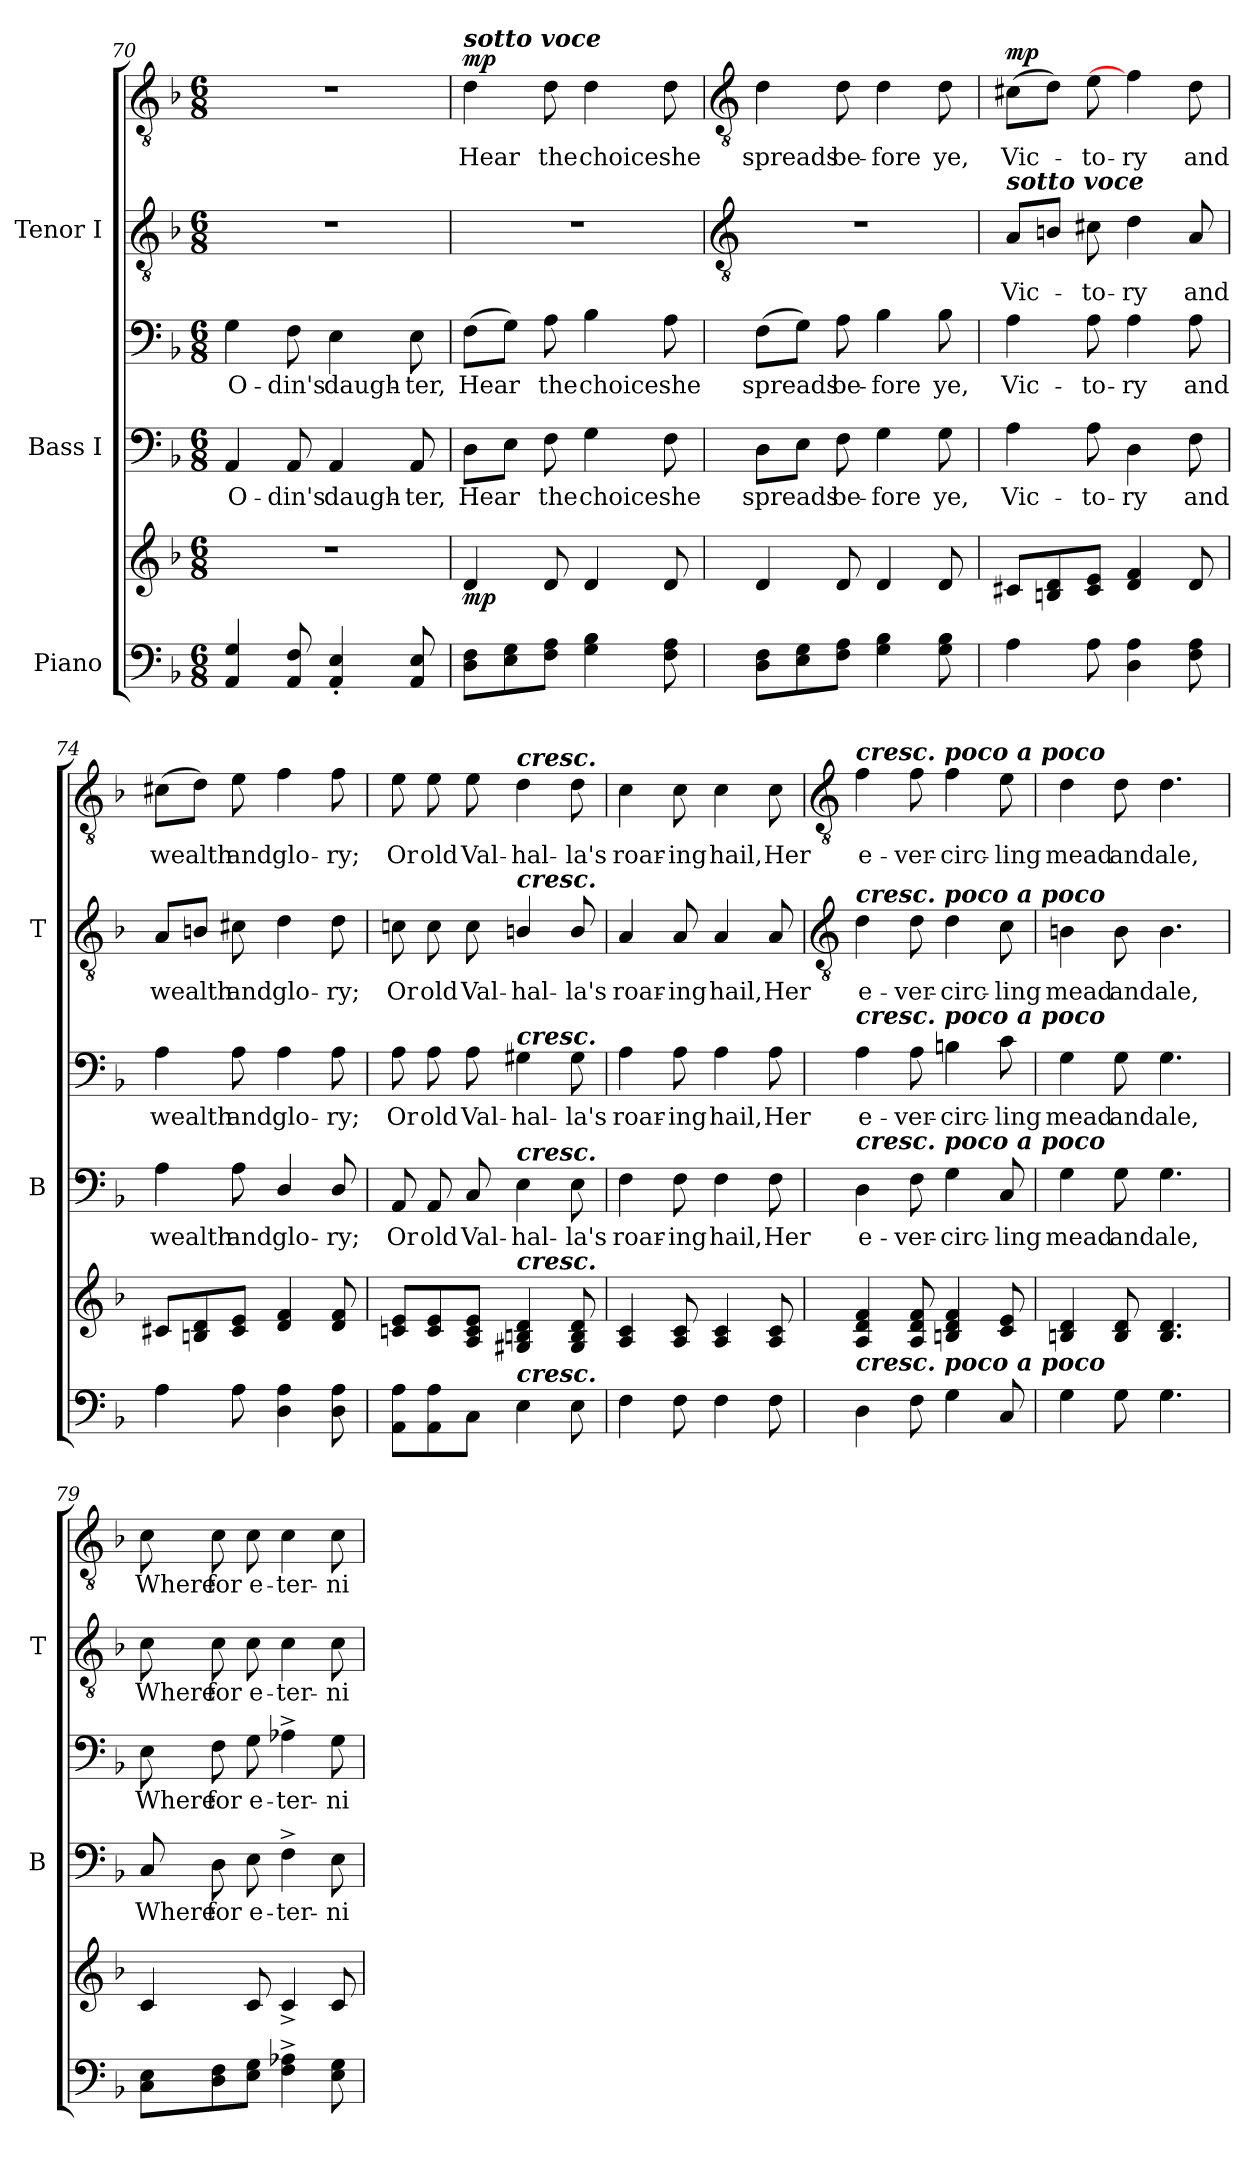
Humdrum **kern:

**kern	**kern	**dynam	**kern	**text	**kern	**text	**kern	**text	**kern	**text	**dynam
*part3	*part3	*part3	*part2	*part2	*part2	*part2	*part1	*part1	*part1	*part1	*part1
*staff6	*staff5	*staff5/6	*staff4	*staff4	*staff3	*staff3	*staff2	*staff2	*staff1	*staff1	*staff1/2
*I"Piano	*	*	*I"Bass I	*	*	*	*I"Tenor I	*	*	*	*
*	*	*	*I'B	*	*	*	*I'T	*	*	*	*
*clefF4	*clefG2	*	*clefF4	*	*clefF4	*	*clefGv2	*	*clefGv2	*	*
*k[b-]	*k[b-]	*	*k[b-]	*	*k[b-]	*	*k[b-]	*	*k[b-]	*	*
*F:	*F:	*	*F:	*	*F:	*	*F:	*	*F:	*	*
*M6/8	*M6/8	*	*M6/8	*	*M6/8	*	*M6/8	*	*M6/8	*	*
=70	=70	=70	=70	=70	=70	=70	=70	=70	=70	=70	=70
!	!LO:N:vis=1	!	!	!LO:LY:b	!	!LO:LY:b	!LO:N:vis=1	!	!LO:N:vis=1	!	!
4AA/ 4G/	2.r	.	4AA	O-	4G	O-	2.r	.	2.r	.	.
!	!	!	!	!LO:LY:b	!	!LO:LY:b	!	!	!	!	!
8AA 8F	.	.	8AA	-din's	8F	-din's	.	.	.	.	.
!	!	!	!	!LO:LY:b	!	!LO:LY:b	!	!	!	!	!
4AA' 4E'	.	.	4AA	daugh-	4E	daugh-	.	.	.	.	.
!	!	!	!	!LO:LY:b	!	!LO:LY:b	!	!	!	!	!
8AA 8E	.	.	8AA	-ter,	8E	-ter,	.	.	.	.	.
=71	=71	=71	=71	=71	=71	=71	=71	=71	=71	=71	=71
!	!	!	!	!	!	!	!	!	!LO:TX:a:Bi:t=sotto voce	!	!
!	!	!LO:DY:b	!	!LO:LY:b	!	!LO:LY:b	!LO:N:vis=1	!	!	!LO:LY:b	!LO:DY:b
8D 8FL	4d	mp	8DL	Hear	(>8FL	Hear	2.r	.	4d	Hear	mp
8E 8G	.	.	8EJ	.	8GJ)	.	.	.	.	.	.
!	!	!	!	!LO:LY:b	!	!LO:LY:b	!	!	!	!LO:LY:b	!
8F 8AJ	8d	.	8F	the	8A	the	.	.	8d	the	.
!	!	!	!	!LO:LY:b	!	!LO:LY:b	!	!	!	!LO:LY:b	!
4G 4B-	4d	.	4G	choice	4B-	choice	.	.	4d	choice	.
!	!	!	!	!LO:LY:b	!	!LO:LY:b	!	!	!	!LO:LY:b	!
8F 8A	8d	.	8F	she	8A	she	.	.	8d	she	.
!!LO:LB:g=z
=72	=72	=72	=72	=72	=72	=72	=72	=72	=72	=72	=72
*	*	*	*	*	*	*	*clefGv2	*	*clefGv2	*	*
!	!	!	!	!LO:LY:b	!	!LO:LY:b	!LO:N:vis=1	!	!	!LO:LY:b	!
8D 8FL	4d	.	8DL	spreads	(>8FL	spreads	2.r	.	4d	spreads	.
8E 8G	.	.	8EJ	.	8GJ)	.	.	.	.	.	.
!	!	!	!	!LO:LY:b	!	!LO:LY:b	!	!	!	!LO:LY:b	!
8F 8AJ	8d	.	8F	be-	8A	be-	.	.	8d	be-	.
!	!	!	!	!LO:LY:b	!	!LO:LY:b	!	!	!	!LO:LY:b	!
4G 4B-	4d	.	4G	-fore	4B-	-fore	.	.	4d	-fore	.
!	!	!	!	!LO:LY:b	!	!LO:LY:b	!	!	!	!LO:LY:b	!
8G 8B-	8d	.	8G	ye,	8B-	ye,	.	.	8d	ye,	.
=73	=73	=73	=73	=73	=73	=73	=73	=73	=73	=73	=73
!	!	!	!	!	!	!	!LO:TX:a:Bi:t=sotto voce	!	!	!	!
!	!	!	!	!LO:LY:b	!	!LO:LY:b	!	!LO:LY:b	!	!LO:LY:b	!LO:DY:b=2
4A	8c#XL	.	4A	Vic-	4A	Vic-	8AL	Vic-	(>8c#XL	Vic-	mp
.	8Bn 8d	.	.	.	.	.	8BnJ	.	8dJ)	.	.
!	!	!	!	!LO:LY:b	!	!LO:LY:b	!	!LO:LY:b	!	!LO:LY:b	!
8A	8c# 8eJ	.	8A	-to-	8A	-to-	8c#X	to-	8e	to-	.
!	!	!	!	!LO:LY:b	!	!LO:LY:b	!	!LO:LY:b	!	!LO:LY:b	!
4D 4A	4d 4f	.	4D	-ry	4A	-ry	4d	-ry	4f]	-ry	.
!	!	!	!	!LO:LY:b	!	!LO:LY:b	!	!LO:LY:b	!	!LO:LY:b	!
8F 8A	8d	.	8F	and	8A	and	8A	and	8d	and	.
=74	=74	=74	=74	=74	=74	=74	=74	=74	=74	=74	=74
!	!	!	!	!LO:LY:b	!	!LO:LY:b	!	!LO:LY:b	!	!LO:LY:b	!
4A	8c#XL	.	4A	wealth	4A	wealth	8AL	wealth	(>8c#XL	wealth	.
.	8Bn 8d	.	.	.	.	.	8BnJ	.	8dJ)	.	.
!	!	!	!	!LO:LY:b	!	!LO:LY:b	!	!LO:LY:b	!	!LO:LY:b	!
8A	8c# 8eJ	.	8A	and	8A	and	8c#X	and	8e	and	.
!	!	!	!	!LO:LY:b	!	!LO:LY:b	!	!LO:LY:b	!	!LO:LY:b	!
4D 4A	4d 4f	.	4D/	glo-	4A	glo-	4d	glo-	4f	glo-	.
!	!	!	!	!LO:LY:b	!	!LO:LY:b	!	!LO:LY:b	!	!LO:LY:b	!
8D 8A	8d 8f	.	8D/	-ry;	8A	-ry;	8d	-ry;	8f	-ry;	.
=75	=75	=75	=75	=75	=75	=75	=75	=75	=75	=75	=75
!	!	!	!	!LO:LY:b	!	!LO:LY:b	!	!LO:LY:b	!	!LO:LY:b	!
8AA 8A	8cn 8e	.	8AA	Or	8A	Or	8cn	Or	8e	Or	.
!	!	!	!	!LO:LY:b	!	!LO:LY:b	!	!LO:LY:b	!	!LO:LY:b	!
8AA 8A	8c 8e	.	8AA	old	8A	old	8c	old	8e	old	.
!	!	!	!	!LO:LY:b	!	!LO:LY:b	!	!LO:LY:b	!	!LO:LY:b	!
8C\J	8A 8c 8eJ	.	8C	Val-	8A	Val-	8c	Val-	8e	Val-	.
!	!	!	!	!	!	!	!	!	!LO:TX:a:Bi:t=cresc.	!	!
!	!	!	!	!	!	!	!LO:TX:a:Bi:t=cresc.	!	!	!	!
!	!	!	!	!	!LO:TX:a:Bi:t=cresc.	!	!	!	!	!	!
!	!	!	!LO:TX:a:Bi:t=cresc.	!	!	!	!	!	!	!	!
!	!LO:TX:a:Bi:t=cresc.	!	!	!	!	!	!	!	!	!	!
!LO:TX:a:Bi:t=cresc.	!	!	!	!	!	!	!	!	!	!	!
!	!	!	!	!LO:LY:b	!	!LO:LY:b	!	!LO:LY:b	!	!LO:LY:b	!
4E	4G#X 4Bn 4d	.	4E	-hal-	4G#X	-hal-	4Bn/	-hal-	4d	-hal-	.
!	!	!	!	!LO:LY:b	!	!LO:LY:b	!	!LO:LY:b	!	!LO:LY:b	!
8E	8G# 8B 8d	.	8E	-la's	8G#	-la's	8B/	-la's	8d	-la's	.
=76	=76	=76	=76	=76	=76	=76	=76	=76	=76	=76	=76
!	!	!	!	!LO:LY:b	!	!LO:LY:b	!	!LO:LY:b	!	!LO:LY:b	!
4F	4A 4c	.	4F	roar-	4A	roar-	4A	roar-	4c	roar-	.
!	!	!	!	!LO:LY:b	!	!LO:LY:b	!	!LO:LY:b	!	!LO:LY:b	!
8F	8A 8c	.	8F	-ing	8A	-ing	8A	-ing	8c	-ing	.
!	!	!	!	!LO:LY:b	!	!LO:LY:b	!	!LO:LY:b	!	!LO:LY:b	!
4F	4A 4c	.	4F	hail,	4A	hail,	4A	hail,	4c	hail,	.
!	!	!	!	!LO:LY:b	!	!LO:LY:b	!	!LO:LY:b	!	!LO:LY:b	!
8F	8A 8c	.	8F	Her	8A	Her	8A	Her	8c	Her	.
!!LO:LB:g=z
=77	=77	=77	=77	=77	=77	=77	=77	=77	=77	=77	=77
*	*	*	*	*	*	*	*clefGv2	*	*clefGv2	*	*
!	!	!	!	!	!	!	!	!	!LO:TX:a:Bi:t=cresc. poco a poco	!	!
!	!	!	!	!	!	!	!LO:TX:a:Bi:t=cresc. poco a poco	!	!	!	!
!	!	!	!	!	!LO:TX:a:Bi:t=cresc. poco a poco	!	!	!	!	!	!
!	!	!	!LO:TX:a:Bi:t=cresc. poco a poco	!	!	!	!	!	!	!	!
!LO:TX:a:Bi:t=cresc. poco a poco	!	!	!	!	!	!	!	!	!	!	!
!	!	!	!	!LO:LY:b	!	!LO:LY:b	!	!LO:LY:b	!	!LO:LY:b	!
4D	4A 4d 4f	.	4D\	e-	4A	e-	4d\	e-	4f	e-	.
!	!	!	!	!LO:LY:b	!	!LO:LY:b	!	!LO:LY:b	!	!LO:LY:b	!
8F	8A 8d 8f	.	8F	-ver-	8A	-ver-	8d\	-ver-	8f	-ver-	.
!	!	!	!	!LO:LY:b	!	!LO:LY:b	!	!LO:LY:b	!	!LO:LY:b	!
4G	4Bn 4d 4f	.	4G	-circ-	4Bn	-circ-	4d\	-circ-	4f	-circ-	.
!	!	!	!	!LO:LY:b	!	!LO:LY:b	!	!LO:LY:b	!	!LO:LY:b	!
8C	8c 8e	.	8C	-ling	8c	-ling	8c\	-ling	8e	-ling	.
=78	=78	=78	=78	=78	=78	=78	=78	=78	=78	=78	=78
!	!	!	!	!LO:LY:b	!	!LO:LY:b	!	!LO:LY:b	!	!LO:LY:b	!
4G	4Bn 4d	.	4G	mead	4G	mead	4Bn	mead	4d	mead	.
!	!	!	!	!LO:LY:b	!	!LO:LY:b	!	!LO:LY:b	!	!LO:LY:b	!
8G	8B 8d	.	8G	and	8G	and	8B	and	8d	and	.
!	!	!	!	!LO:LY:b	!	!LO:LY:b	!	!LO:LY:b	!	!LO:LY:b	!
4.G	4.B 4.d	.	4.G	ale,	4.G	ale,	4.B	ale,	4.d	ale,	.
=79	=79	=79	=79	=79	=79	=79	=79	=79	=79	=79	=79
!	!	!	!	!LO:LY:b	!	!LO:LY:b	!	!LO:LY:b	!	!LO:LY:b	!
8C 8EL	4c	.	8C	-Where	8E	Where	8c	-Where	8c	Where	.
!	!	!	!	!LO:LY:b	!	!LO:LY:b	!	!LO:LY:b	!	!LO:LY:b	!
8D 8F	.	.	8D	for	8F	for	8c	for	8c	for	.
!	!	!	!	!LO:LY:b	!	!LO:LY:b	!	!LO:LY:b	!	!LO:LY:b	!
8E 8GJ	8c	.	8E	e-	8G	e-	8c\	e-	8c	e-	.
!	!	!	!	!LO:LY:b	!	!LO:LY:b	!	!LO:LY:b	!	!LO:LY:b	!
4F^ 4A-X^	4c^	.	4F^	-ter-	4A-X^	-ter-	4c\	-ter-	4c	-ter-	.
!	!	!	!	!LO:LY:b	!	!LO:LY:b	!	!LO:LY:b	!	!LO:LY:b	!
8E 8G	8c	.	8E	-ni-	8G	-ni-	8c\	-ni-	8c	-ni-	.
=	=	=	=	=	=	=	=	=	=	=	=
*-	*-	*-	*-	*-	*-	*-	*-	*-	*-	*-	*-
